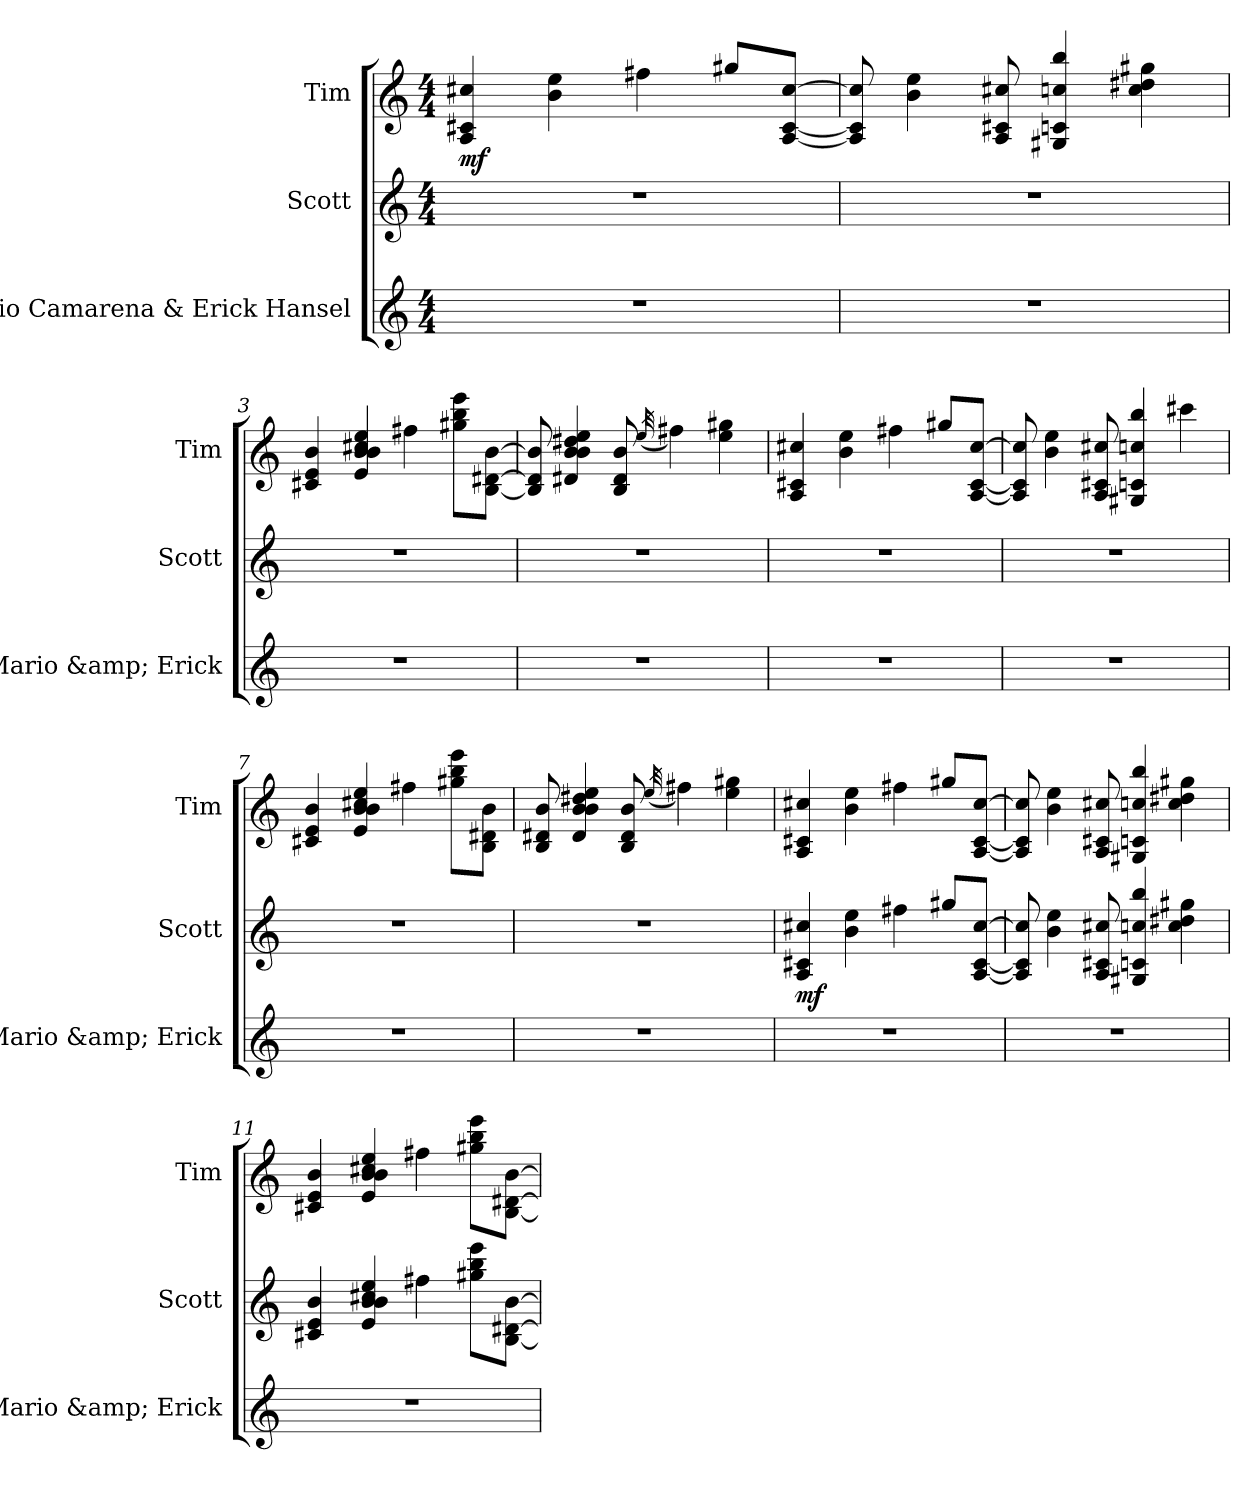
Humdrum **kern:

**kern	**kern	**dynam	**kern	**dynam
*part3	*part2	*part2	*part1	*part1
*staff3	*staff2	*staff2	*staff1	*staff1
*I"Mario Camarena &amp; Erick Hansel	*I"Scott	*	*I"Tim	*
*I'Mario &amp; Erick	*I'Scott	*	*I'Tim	*
*clefG2	*clefG2	*	*clefG2	*
*ITrd7c12	*ITrd7c12	*	*ITrd7c12	*
*k[]	*k[]	*	*k[]	*
*C:	*C:	*	*C:	*
*M4/4	*M4/4	*	*M4/4	*
*MM145	*MM145	*	*MM145	*
=1	=1	=1	=1	=1
!	!	!	!	!LO:DY:b
1r	1r	.	4AA/ 4C#X/ 4c#X/	mf
.	.	.	4B\ 4e\	.
.	.	.	4f#X\	.
.	.	.	8g#X/L	.
.	.	.	[8AA/ [8C#/ [8c#/J	.
=2	=2	=2	=2	=2
1r	1r	.	8AA/] 8C#/] 8c#/]	.
.	.	.	4B\ 4e\	.
.	.	.	8AA/ 8C#X/ 8c#X/	.
.	.	.	4GG#X/ 4Cn/ 4cn/ 4b/	.
.	.	.	4c\ 4d#X\ 4g#X\	.
!!LO:LB:g=z
=3	=3	=3	=3	=3
1r	1r	.	4C#X/ 4E/ 4B/	.
.	.	.	4E/ 4B/ 4B/ 4c#X/ 4e/	.
.	.	.	4f#X\	.
.	.	.	8g#X\ 8b\ 8ee\L	.
.	.	.	[8BB\ [8D#X\ [8B\J	.
=4	=4	=4	=4	=4
1r	1r	.	8BB/] 8D#/] 8B/]	.
.	.	.	4D#X/ 4B/ 4B/ 4d#X/ 4e/	.
.	.	.	8BB/ 8D#/ 8B/	.
.	.	.	(32qe/	.
.	.	.	4f#X\)	.
.	.	.	4e\ 4g#X\	.
=5	=5	=5	=5	=5
1r	1r	.	4AA/ 4C#X/ 4c#X/	.
.	.	.	4B\ 4e\	.
.	.	.	4f#X\	.
.	.	.	8g#X/L	.
.	.	.	[8AA/ [8C#/ [8c#/J	.
!!LO:LB:g=z
=6	=6	=6	=6	=6
1r	1r	.	8AA/] 8C#/] 8c#/]	.
.	.	.	4B\ 4e\	.
.	.	.	8AA/ 8C#X/ 8c#X/	.
.	.	.	4GG#X/ 4Cn/ 4cn/ 4b/	.
.	.	.	4cc#X\	.
=7	=7	=7	=7	=7
1r	1r	.	4C#X/ 4E/ 4B/	.
.	.	.	4E/ 4B/ 4B/ 4c#X/ 4e/	.
.	.	.	4f#X\	.
.	.	.	8g#X\ 8b\ 8ee\L	.
.	.	.	8BB\ 8D#X\ 8B\J	.
=8	=8	=8	=8	=8
1r	1r	.	8BB/ 8D#X/ 8B/	.
.	.	.	4D#/ 4B/ 4B/ 4d#X/ 4e/	.
.	.	.	8BB/ 8D#/ 8B/	.
.	.	.	(32qe/	.
.	.	.	4f#X\)	.
.	.	.	4e\ 4g#X\	.
!!LO:LB:g=z
=9	=9	=9	=9	=9
!	!	!LO:DY:b	!	!
1r	4AA/ 4C#X/ 4c#X/	mf	4AA/ 4C#X/ 4c#X/	.
.	4B\ 4e\	.	4B\ 4e\	.
.	4f#X\	.	4f#X\	.
.	8g#X/L	.	8g#X/L	.
.	[8AA/ [8C#/ [8c#/J	.	[8AA/ [8C#/ [8c#/J	.
=10	=10	=10	=10	=10
1r	8AA/] 8C#/] 8c#/]	.	8AA/] 8C#/] 8c#/]	.
.	4B\ 4e\	.	4B\ 4e\	.
.	8AA/ 8C#X/ 8c#X/	.	8AA/ 8C#X/ 8c#X/	.
.	4GG#X/ 4Cn/ 4cn/ 4b/	.	4GG#X/ 4Cn/ 4cn/ 4b/	.
.	4c\ 4d#X\ 4g#X\	.	4c\ 4d#X\ 4g#X\	.
=11	=11	=11	=11	=11
1r	4C#X/ 4E/ 4B/	.	4C#X/ 4E/ 4B/	.
.	4E/ 4B/ 4B/ 4c#X/ 4e/	.	4E/ 4B/ 4B/ 4c#X/ 4e/	.
.	4f#X\	.	4f#X\	.
.	8g#X\ 8b\ 8ee\L	.	8g#X\ 8b\ 8ee\L	.
.	[8BB\ [8D#X\ [8B\J	.	[8BB\ [8D#X\ [8B\J	.
=	=	=	=	=
*-	*-	*-	*-	*-
